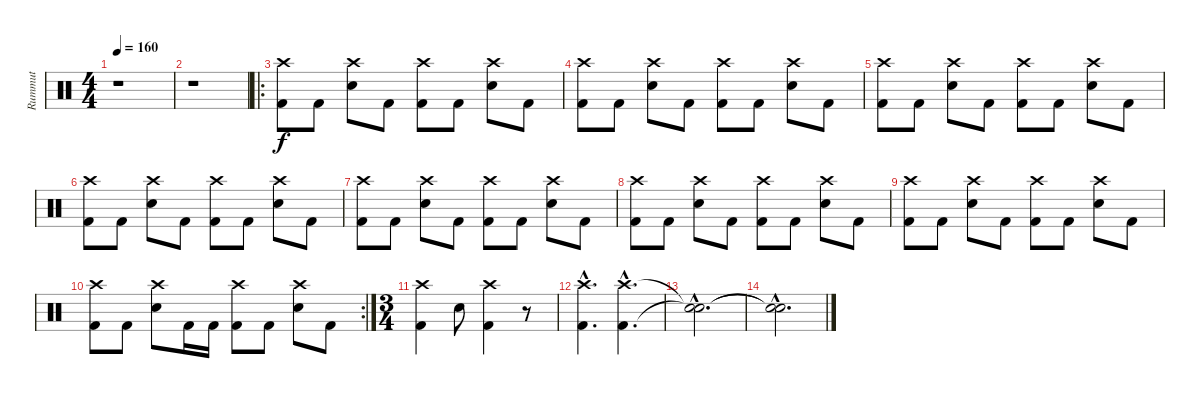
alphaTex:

\track ("Rummut" "Rummut") {instrument percussion}
\staff {score}
\articulation defaults
\ts (4 4)
\tempo 160
\clef neutral
\ks c
r.1{dy f} |
r.1 |
\ro
("Kick (hit) 2" "Crash high (hit)").8 "Kick (hit) 2".8 ("Crash high (hit)" "Snare (hit) 2").8 "Kick (hit) 2".8 ("Kick (hit) 2" "Crash high (hit)").8 "Kick (hit) 2".8 ("Crash high (hit)" "Snare (hit) 2").8 "Kick (hit) 2".8 |
("Kick (hit) 2" "Crash high (hit)").8 "Kick (hit) 2".8 ("Crash high (hit)" "Snare (hit) 2").8 "Kick (hit) 2".8 ("Kick (hit) 2" "Crash high (hit)").8 "Kick (hit) 2".8 ("Crash high (hit)" "Snare (hit) 2").8 "Kick (hit) 2".8 |
("Kick (hit) 2" "Crash high (hit)").8 "Kick (hit) 2".8 ("Crash high (hit)" "Snare (hit) 2").8 "Kick (hit) 2".8 ("Kick (hit) 2" "Crash high (hit)").8 "Kick (hit) 2".8 ("Crash high (hit)" "Snare (hit) 2").8 "Kick (hit) 2".8 |
("Kick (hit) 2" "Crash high (hit)").8 "Kick (hit) 2".8 ("Crash high (hit)" "Snare (hit) 2").8 "Kick (hit) 2".8 ("Kick (hit) 2" "Crash high (hit)").8 "Kick (hit) 2".8 ("Crash high (hit)" "Snare (hit) 2").8 "Kick (hit) 2".8 |
("Kick (hit) 2" "Crash high (hit)").8 "Kick (hit) 2".8 ("Crash high (hit)" "Snare (hit) 2").8 "Kick (hit) 2".8 ("Kick (hit) 2" "Crash high (hit)").8 "Kick (hit) 2".8 ("Crash high (hit)" "Snare (hit) 2").8 "Kick (hit) 2".8 |
("Kick (hit) 2" "Crash high (hit)").8 "Kick (hit) 2".8 ("Crash high (hit)" "Snare (hit) 2").8 "Kick (hit) 2".8 ("Kick (hit) 2" "Crash high (hit)").8 "Kick (hit) 2".8 ("Crash high (hit)" "Snare (hit) 2").8 "Kick (hit) 2".8 |
("Kick (hit) 2" "Crash high (hit)").8 "Kick (hit) 2".8 ("Crash high (hit)" "Snare (hit) 2").8 "Kick (hit) 2".8 ("Kick (hit) 2" "Crash high (hit)").8 "Kick (hit) 2".8 ("Crash high (hit)" "Snare (hit) 2").8 "Kick (hit) 2".8 |
\rc 2
("Kick (hit) 2" "Crash high (hit)").8 "Kick (hit) 2".8 ("Crash high (hit)" "Snare (hit) 2").8 "Kick (hit) 2".16 "Kick (hit) 2".16 ("Kick (hit) 2" "Crash high (hit)").8 "Kick (hit) 2".8 ("Crash high (hit)" "Snare (hit) 2").8 "Kick (hit) 2".8 |
\ts (3 4)
("Kick (hit) 2" "Crash high (hit)").4 "Snare (hit) 2".8 ("Kick (hit) 2" "Crash high (hit)").4 r.8 |
("Kick (hit) 2"{hac} "Crash high (hit)"{hac}).4{d} ("Kick (hit) 2"{hac} "Crash high (hit)"{hac}).4{d} |
("Snare (hit)"{hac t} "Snare (hit)"{hac t}).2{d} |
("Snare (hit)"{hac t} "Snare (hit)"{hac t}).2{d}
